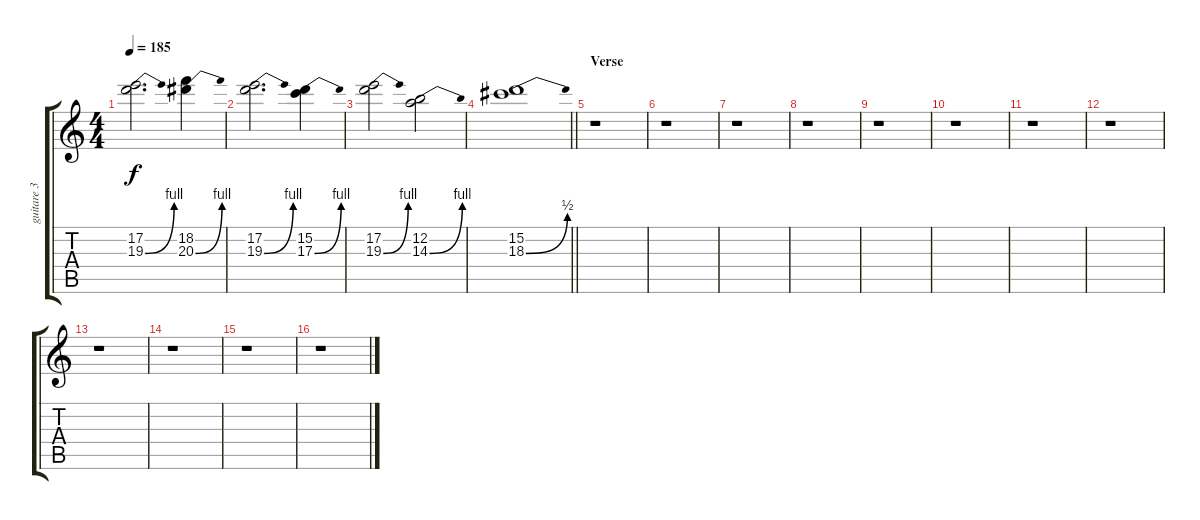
\track ("guitare 3 & fill" "guitare 3 ") {instrument distortionguitar}
\staff {score tabs}
\tuning (E4 B3 G3 D3 A2 E2) {hide}
\ts (4 4)
\tempo 185
\clef g2
\ks c
(17.2 19.3{be (bend 0 0 60 4)}).2{d dy f} (18.2 20.3{be (bend 0 0 60 4)}).4 |
(17.2 19.3{be (bend 0 0 60 4)}).2{d} (15.2 17.3{be (bend 0 0 60 4)}).4 |
(17.2 19.3{be (bend 0 0 60 4)}).2 (12.2 14.3{be (bend 0 0 60 4)}).2 |
\barLineRight lightlight
(15.2 18.3{be (bend 0 0 60 2)}).1 |
\section ("" "Verse")
r.1 |
r.1 |
r.1 |
r.1 |
r.1 |
r.1 |
r.1 |
r.1 |
r.1 |
r.1 |
r.1 |
r.1
